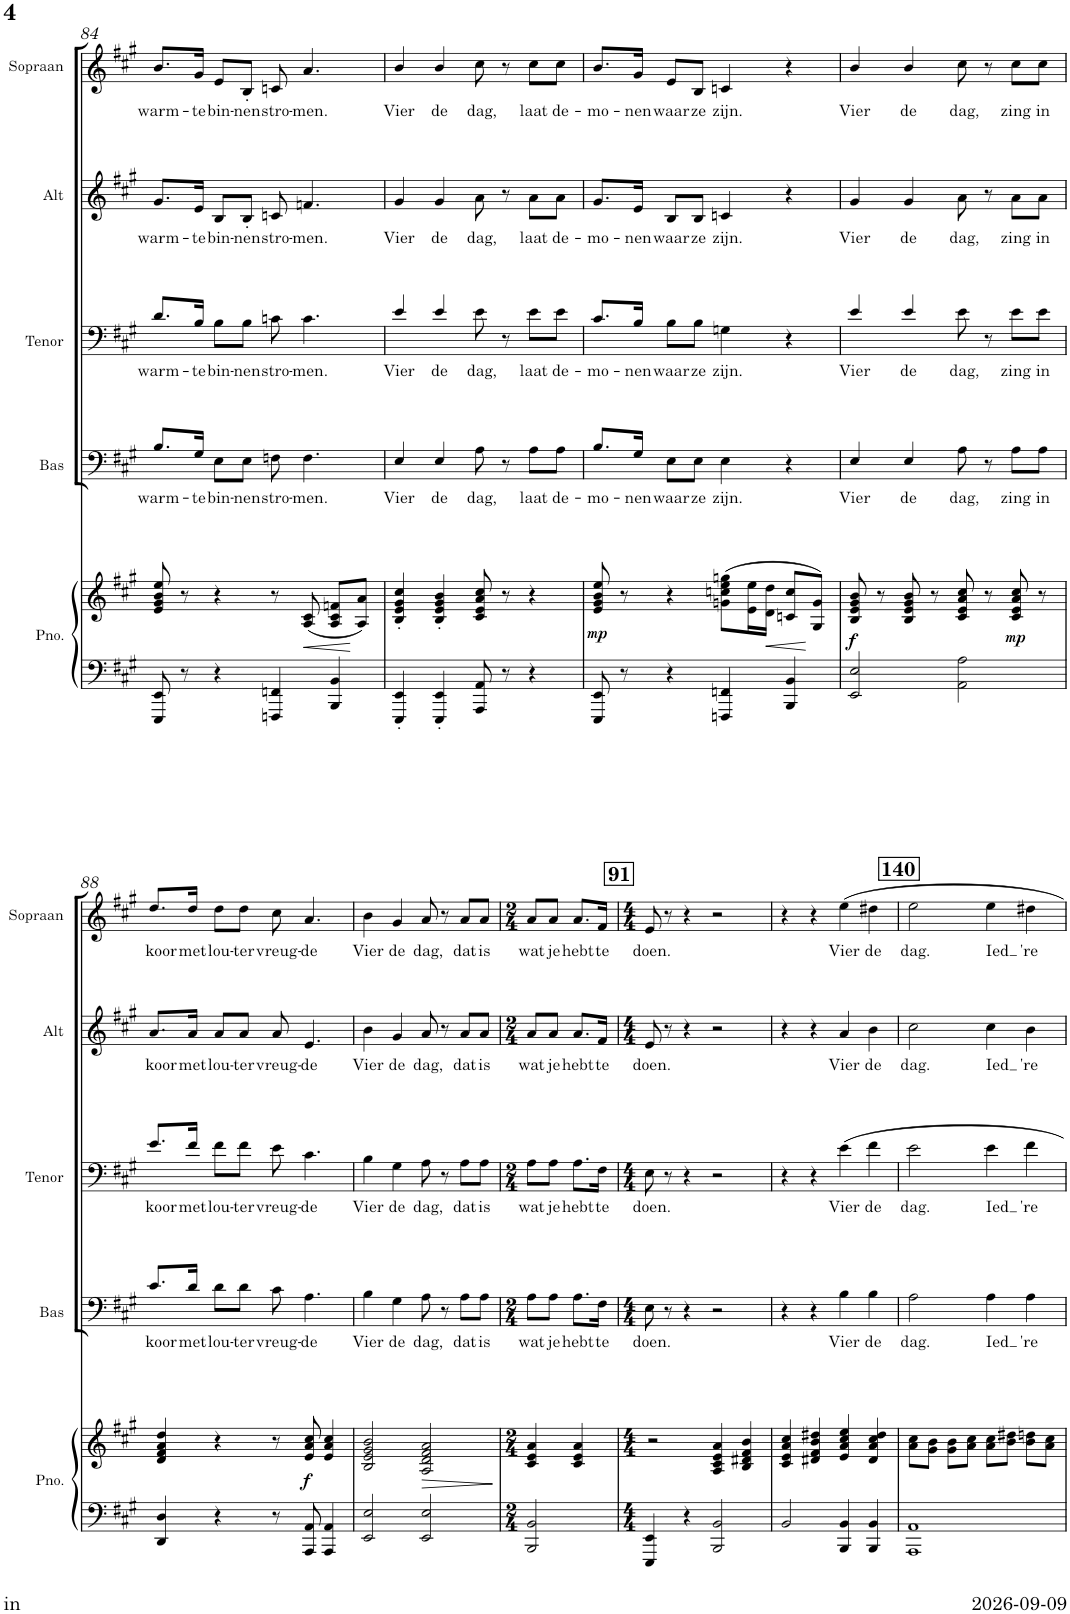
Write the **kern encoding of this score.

**kern	**kern	**dynam	**kern	**text	**kern	**text	**kern	**text	**kern	**text	**kern
*part6	*part6	*part6	*part5	*part5	*part4	*part4	*part3	*part3	*part2	*part2	*part1
*staff7	*staff6	*staff6/7	*staff5	*staff5	*staff4	*staff4	*staff3	*staff3	*staff2	*staff2	*staff1
*I"Piano	*	*	*I"Bas	*	*I"Tenor	*	*I"Alt	*	*I"Sopraan	*	*I"Solo/Trio
*I'Pno.	*	*	*I'Bas	*	*I'Tenor	*	*I'Alt	*	*I'Sopraan	*	*I'S/Trio
!!LO:PB:g=z
*clefF4	*clefG2	*	*clefF4	*	*clefF4	*	*clefG2	*	*clefG2	*	*clefG2
*	*	*	*Trd5c9	*	*Trd5c9	*	*Trd5c9	*	*Trd5c9	*	*Trd1c2
*k[f#c#g#]	*k[f#c#g#]	*	*k[f#c#g#]	*	*k[f#c#g#]	*	*k[f#c#g#]	*	*k[f#c#g#]	*	*k[f#c#g#]
*M4/4	*M4/4	*	*M4/4	*	*M4/4	*	*M4/4	*	*M4/4	*	*M4/4
=84	=84	=84	=84	=84	=84	=84	=84	=84	=84	=84	=84
!	!	!	!	!LO:LY:b	!	!LO:LY:b	!	!LO:LY:b	!	!LO:LY:b	!
8EEE/ 8EE/	8e/ 8g#/ 8b/ 8ee/	.	8.B/L	warm-	8.d/L	warm-	8.g#/L	warm-	8.b/L	warm-	1r
8r	8r	.	.	.	.	.	.	.	.	.	.
!	!	!	!	!LO:LY:b	!	!LO:LY:b	!	!LO:LY:b	!	!LO:LY:b	!
.	.	.	16G#/Jk	-te	16B/Jk	-te	16e/Jk	-te	16g#/Jk	-te	.
!	!	!	!	!LO:LY:b	!	!LO:LY:b	!	!LO:LY:b	!	!LO:LY:b	!
4r	4r	.	8E\L	bin-	8B\L	bin-	8B/L	bin-	8e/L	bin-	.
!	!	!	!	!LO:LY:b	!	!LO:LY:b	!	!LO:LY:b	!	!LO:LY:b	!
.	.	.	8E\J	-nen	8B\J	-nen	8B'/J	-nen	8B'/J	-nen	.
!	!	!	!	!LO:LY:b	!	!LO:LY:b	!	!LO:LY:b	!	!LO:LY:b	!
4FFFn/ 4FFn/	8r	.	8Fn\	stro-	8cn\	stro-	8cn/	stro-	8cn/	stro-	.
!	!	!LO:HP:b	!	!LO:LY:b	!	!LO:LY:b	!	!LO:LY:b	!	!LO:LY:b	!
.	(8A/ 8c#/	<	4.F\	-men.	4.c\	-men.	4.fn/	-men.	4.a/	-men.	.
4BBB/ 4BB/	8A/ 8c#/ 8fn/L	.	.	.	.	.	.	.	.	.	.
.	8A/ 8a/J)	[	.	.	.	.	.	.	.	.	.
=85	=85	=85	=85	=85	=85	=85	=85	=85	=85	=85	=85
!	!	!	!	!LO:LY:b	!	!LO:LY:b	!	!LO:LY:b	!	!LO:LY:b	!
4EEE/' 4EE/'	4B/' 4e/' 4g#/' 4cc#/'	.	4E/	Vier	4e/	Vier	4g#/	Vier	4b/	Vier	1r
!	!	!	!	!LO:LY:b	!	!LO:LY:b	!	!LO:LY:b	!	!LO:LY:b	!
4EEE/' 4EE/'	4B/' 4e/' 4g#/' 4b/'	.	4E/	de	4e/	de	4g#/	de	4b/	de	.
!	!	!	!	!LO:LY:b	!	!LO:LY:b	!	!LO:LY:b	!	!LO:LY:b	!
8AAA/ 8AA/	8c#/ 8e/ 8a/ 8cc#/	.	8A\	dag,	8e\	dag,	8a\	dag,	8cc#\	dag,	.
8r	8r	.	8r	.	8r	.	8r	.	8r	.	.
!	!	!	!	!LO:LY:b	!	!LO:LY:b	!	!LO:LY:b	!	!LO:LY:b	!
4r	4r	.	8A\L	laat	8e\L	laat	8a\L	laat	8cc#\L	laat	.
!	!	!	!	!LO:LY:b	!	!LO:LY:b	!	!LO:LY:b	!	!LO:LY:b	!
.	.	.	8A\J	de-	8e\J	de-	8a\J	de-	8cc#\J	de-	.
=86	=86	=86	=86	=86	=86	=86	=86	=86	=86	=86	=86
!	!	!LO:DY:b	!	!LO:LY:b	!	!LO:LY:b	!	!LO:LY:b	!	!LO:LY:b	!
8EEE/ 8EE/	8e/ 8g#/ 8b/ 8ee/	mp	8.B/L	-mo-	8.c#/L	-mo-	8.g#/L	-mo-	8.b/L	-mo-	1r
8r	8r	.	.	.	.	.	.	.	.	.	.
!	!	!	!	!LO:LY:b	!	!LO:LY:b	!	!LO:LY:b	!	!LO:LY:b	!
.	.	.	16G#/Jk	-nen	16B/Jk	-nen	16e/Jk	-nen	16g#/Jk	-nen	.
!	!	!	!	!LO:LY:b	!	!LO:LY:b	!	!LO:LY:b	!	!LO:LY:b	!
4r	4r	.	8E\L	waar	8B\L	waar	8B/L	waar	8e/L	waar	.
!	!	!	!	!LO:LY:b	!	!LO:LY:b	!	!LO:LY:b	!	!LO:LY:b	!
.	.	.	8E\J	ze	8B\J	ze	8B/J	ze	8B/J	ze	.
!	!	!	!	!LO:LY:b	!	!LO:LY:b	!	!LO:LY:b	!	!LO:LY:b	!
4FFFn/ 4FFn/	(8gn\ 8ccn\ 8ee\ 8ggn\L	.	4E\	zijn.	4Gn\	zijn.	4cn/	zijn.	4cn/	zijn.	.
.	16e\ 16ee\L	.	.	.	.	.	.	.	.	.	.
!	!	!LO:HP:b	!	!	!	!	!	!	!	!	!
.	16d\ 16dd\JJ	<	.	.	.	.	.	.	.	.	.
4BBB/ 4BB/	8cn/ 8cc/L	.	4r	.	4r	.	4r	.	4r	.	.
.	8G#/ 8g/J)	[	.	.	.	.	.	.	.	.	.
=87	=87	=87	=87	=87	=87	=87	=87	=87	=87	=87	=87
!	!	!LO:DY:b	!	!LO:LY:b	!	!LO:LY:b	!	!LO:LY:b	!	!LO:LY:b	!
2EE/ 2E/	8B/ 8e/ 8g#/ 8b/	f	4E/	Vier	4e/	Vier	4g#/	Vier	4b/	Vier	1r
.	8r	.	.	.	.	.	.	.	.	.	.
!	!	!	!	!LO:LY:b	!	!LO:LY:b	!	!LO:LY:b	!	!LO:LY:b	!
.	8B/ 8e/ 8g#/ 8b/	.	4E/	de	4e/	de	4g#/	de	4b/	de	.
.	8r	.	.	.	.	.	.	.	.	.	.
!	!	!	!	!LO:LY:b	!	!LO:LY:b	!	!LO:LY:b	!	!LO:LY:b	!
2AA\ 2A\	8c#/ 8e/ 8a/ 8cc#/	.	8A\	dag,	8e\	dag,	8a\	dag,	8cc#\	dag,	.
.	8r	.	8r	.	8r	.	8r	.	8r	.	.
!	!	!LO:DY:b	!	!LO:LY:b	!	!LO:LY:b	!	!LO:LY:b	!	!LO:LY:b	!
.	8c#/ 8e/ 8a/ 8cc#/	mp	8A\L	zing	8e\L	zing	8a\L	zing	8cc#\L	zing	.
!	!	!	!	!LO:LY:b	!	!LO:LY:b	!	!LO:LY:b	!	!LO:LY:b	!
.	8r	.	8A\J	in	8e\J	in	8a\J	in	8cc#\J	in	.
!!LO:LB:g=z
=88	=88	=88	=88	=88	=88	=88	=88	=88	=88	=88	=88
!	!	!	!	!LO:LY:b	!	!LO:LY:b	!	!LO:LY:b	!	!LO:LY:b	!
4DD/ 4D/	4d/ 4f#/ 4a/ 4dd/	.	8.c#/L	koor	8.e/L	koor	8.g#/L	koor	8.cc#/L	koor	1r
!	!	!	!	!LO:LY:b	!	!LO:LY:b	!	!LO:LY:b	!	!LO:LY:b	!
.	.	.	16d/Jk	met	16f#/Jk	met	16a/Jk	met	16dd/Jk	met	.
!	!	!	!	!LO:LY:b	!	!LO:LY:b	!	!LO:LY:b	!	!LO:LY:b	!
4r	4r	.	8d\L	lou-	8f#\L	lou-	8a/L	lou-	8dd\L	lou-	.
!	!	!	!	!LO:LY:b	!	!LO:LY:b	!	!LO:LY:b	!	!LO:LY:b	!
.	.	.	8d\J	-ter	8f#\J	-ter	8a/J	-ter	8dd\J	-ter	.
!	!	!	!	!LO:LY:b	!	!LO:LY:b	!	!LO:LY:b	!	!LO:LY:b	!
8r	8r	.	8c#\	vreug-	8e\	vreug-	8a/	vreug-	8cc#\	vreug-	.
!	!	!LO:DY:b	!	!LO:LY:b	!	!LO:LY:b	!	!LO:LY:b	!	!LO:LY:b	!
8AAA/ 8AA/	8e/ 8a/ 8cc#/	f	4.A\	-de	4.c#\	-de	4.e/	-de	4.a/	-de	.
4AAA/ 4AA/	4e/ 4a/ 4cc#/	.	.	.	.	.	.	.	.	.	.
=89	=89	=89	=89	=89	=89	=89	=89	=89	=89	=89	=89
!	!	!	!	!LO:LY:b	!	!LO:LY:b	!	!LO:LY:b	!	!LO:LY:b	!
2EE/ 2E/	2B/ 2e/ 2g#/ 2b/	.	4B\	Vier	4B\	Vier	4b\	Vier	4b\	Vier	1r
!	!	!	!	!LO:LY:b	!	!LO:LY:b	!	!LO:LY:b	!	!LO:LY:b	!
.	.	.	4G#\	de	4G#\	de	4g#/	de	4g#/	de	.
!	!	!LO:HP:b	!	!LO:LY:b	!	!LO:LY:b	!	!LO:LY:b	!	!LO:LY:b	!
2EE/ 2E/	2A/ 2d/ 2f#/ 2a/	>	8A\	dag,	8A\	dag,	8a/	dag,	8a/	dag,	.
.	.	.	8r	.	8r	.	8r	.	8r	.	.
!	!	!	!	!LO:LY:b	!	!LO:LY:b	!	!LO:LY:b	!	!LO:LY:b	!
.	.	.	8A\L	dat	8A\L	dat	8a/L	dat	8a/L	dat	.
!	!	!	!	!LO:LY:b	!	!LO:LY:b	!	!LO:LY:b	!	!LO:LY:b	!
.	.	.	8A\J	is	8A\J	is	8a/J	is	8a/J	is	.
.	.	]	.	.	.	.	.	.	.	.	.
=90	=90	=90	=90	=90	=90	=90	=90	=90	=90	=90	=90
*M2/4	*M2/4	*	*M2/4	*	*M2/4	*	*M2/4	*	*M2/4	*	*M2/4
!	!	!	!	!LO:LY:b	!	!LO:LY:b	!	!LO:LY:b	!	!LO:LY:b	!
2BBB/ 2BB/	4c#/ 4e/ 4a/	.	8A\L	wat	8A\L	wat	8a/L	wat	8a/L	wat	2r
!	!	!	!	!LO:LY:b	!	!LO:LY:b	!	!LO:LY:b	!	!LO:LY:b	!
.	.	.	8A\J	je	8A\J	je	8a/J	je	8a/J	je	.
!	!	!	!	!LO:LY:b	!	!LO:LY:b	!	!LO:LY:b	!	!LO:LY:b	!
.	4c#/ 4e/ 4a/	.	8.A\L	hebt	8.A\L	hebt	8.a/L	hebt	8.a/L	hebt	.
!	!	!	!	!LO:LY:b	!	!LO:LY:b	!	!LO:LY:b	!	!LO:LY:b	!
.	.	.	16F#\Jk	te	16F#\Jk	te	16f#/Jk	te	16f#/Jk	te	.
!!LO:REH:place=s1:a:B:cj:fs=14:t=91
=91	=91	=91	=91	=91	=91	=91	=91	=91	=91	=91	=91
*M4/4	*M4/4	*	*M4/4	*	*M4/4	*	*M4/4	*	*M4/4	*	*M4/4
!	!	!	!	!LO:LY:b	!	!LO:LY:b	!	!LO:LY:b	!	!LO:LY:b	!
4EEE/ 4EE/	2r	.	8E\	doen.	8E\	doen.	8e/	doen.	8e/	doen.	1r
.	.	.	8r	.	8r	.	8r	.	8r	.	.
4r	.	.	4r	.	4r	.	4r	.	4r	.	.
2BBB/ 2BB/	4A/ 4c#/ 4e/ 4a/	.	2r	.	2r	.	2r	.	2r	.	.
.	4B/ 4d#X/ 4f#/ 4b/	.	.	.	.	.	.	.	.	.	.
=139	=139	=139	=139	=139	=139	=139	=139	=139	=139	=139	=139
2BB/	4c#/ 4e/ 4a/ 4cc#/	.	4r	.	4r	.	4r	.	4r	.	1r
.	4d#X/ 4f#/ 4b/ 4dd#X/	.	4r	.	4r	.	4r	.	4r	.	.
!	!	!	!	!LO:LY:b	!	!LO:LY:b	!	!LO:LY:b	!	!LO:LY:b	!
4BBB/ 4BB/	4e/ 4a/ 4cc#/ 4ee/	.	4B\	Vier	4e\	Vier	4a/	Vier	4ee\	Vier	.
!	!	!	!	!LO:LY:b	!	!LO:LY:b	!	!LO:LY:b	!	!LO:LY:b	!
4BBB/ 4BB/	4d#/ 4a/ 4cc#/ 4dd#/	.	4B\	de	4f#\	de	4b\	de	4dd#X\	de	.
!!LO:REH:place=s1:a:B:cj:fs=14:t=140
=140	=140	=140	=140	=140	=140	=140	=140	=140	=140	=140	=140
!	!	!	!	!LO:LY:b	!	!LO:LY:b	!	!LO:LY:b	!	!LO:LY:b	!
1AAA 1AA	8a\ 8cc#\L	.	2A\	dag.	2e\	dag.	2cc#\	dag.	2ee\	dag.	1r
.	8g#\ 8b\J	.	.	.	.	.	.	.	.	.	.
.	8g#\ 8b\L	.	.	.	.	.	.	.	.	.	.
.	8a\ 8cc#\J	.	.	.	.	.	.	.	.	.	.
!	!	!	!	!LO:LY:b	!	!LO:LY:b	!	!LO:LY:b	!	!LO:LY:b	!
.	8a\ 8cc#\L	.	4A\	Ied	4e\	Ied	4cc#\	Ied	4ee\	Ied	.
.	8b\ 8dd#X\J	.	.	.	.	.	.	.	.	.	.
!	!	!	!	!LO:LY:b	!	!LO:LY:b	!	!LO:LY:b	!	!LO:LY:b	!
.	8b\ 8ddn\L	.	4A\	're	4f#\	're	4b\	're	4dd#X\	're	.
.	8a\ 8cc#\J	.	.	.	.	.	.	.	.	.	.
=	=	=	=	=	=	=	=	=	=	=	=
*-	*-	*-	*-	*-	*-	*-	*-	*-	*-	*-	*-
